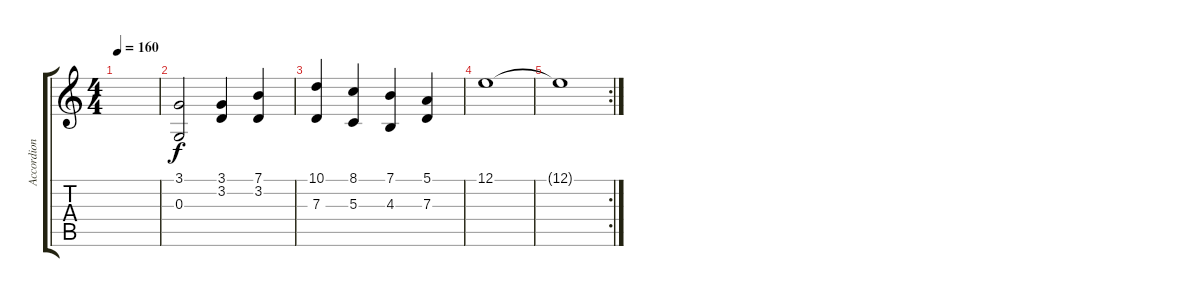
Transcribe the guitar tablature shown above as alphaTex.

\track ("Accordion" "Accordion") {instrument accordion}
\staff {score tabs}
\tuning (E4 B3 G3 D3 A2 E2) {hide}
\ts (4 4)
\tempo 160
\clef g2
\ks c
|
(3.1 0.3).2 (3.1 3.2).4 (7.1 3.2).4 |
(10.1 7.3).4 (8.1 5.3).4 (7.1 4.3).4 (5.1 7.3).4 |
12.1.1 |
\rc 2
12.1{t}.1
